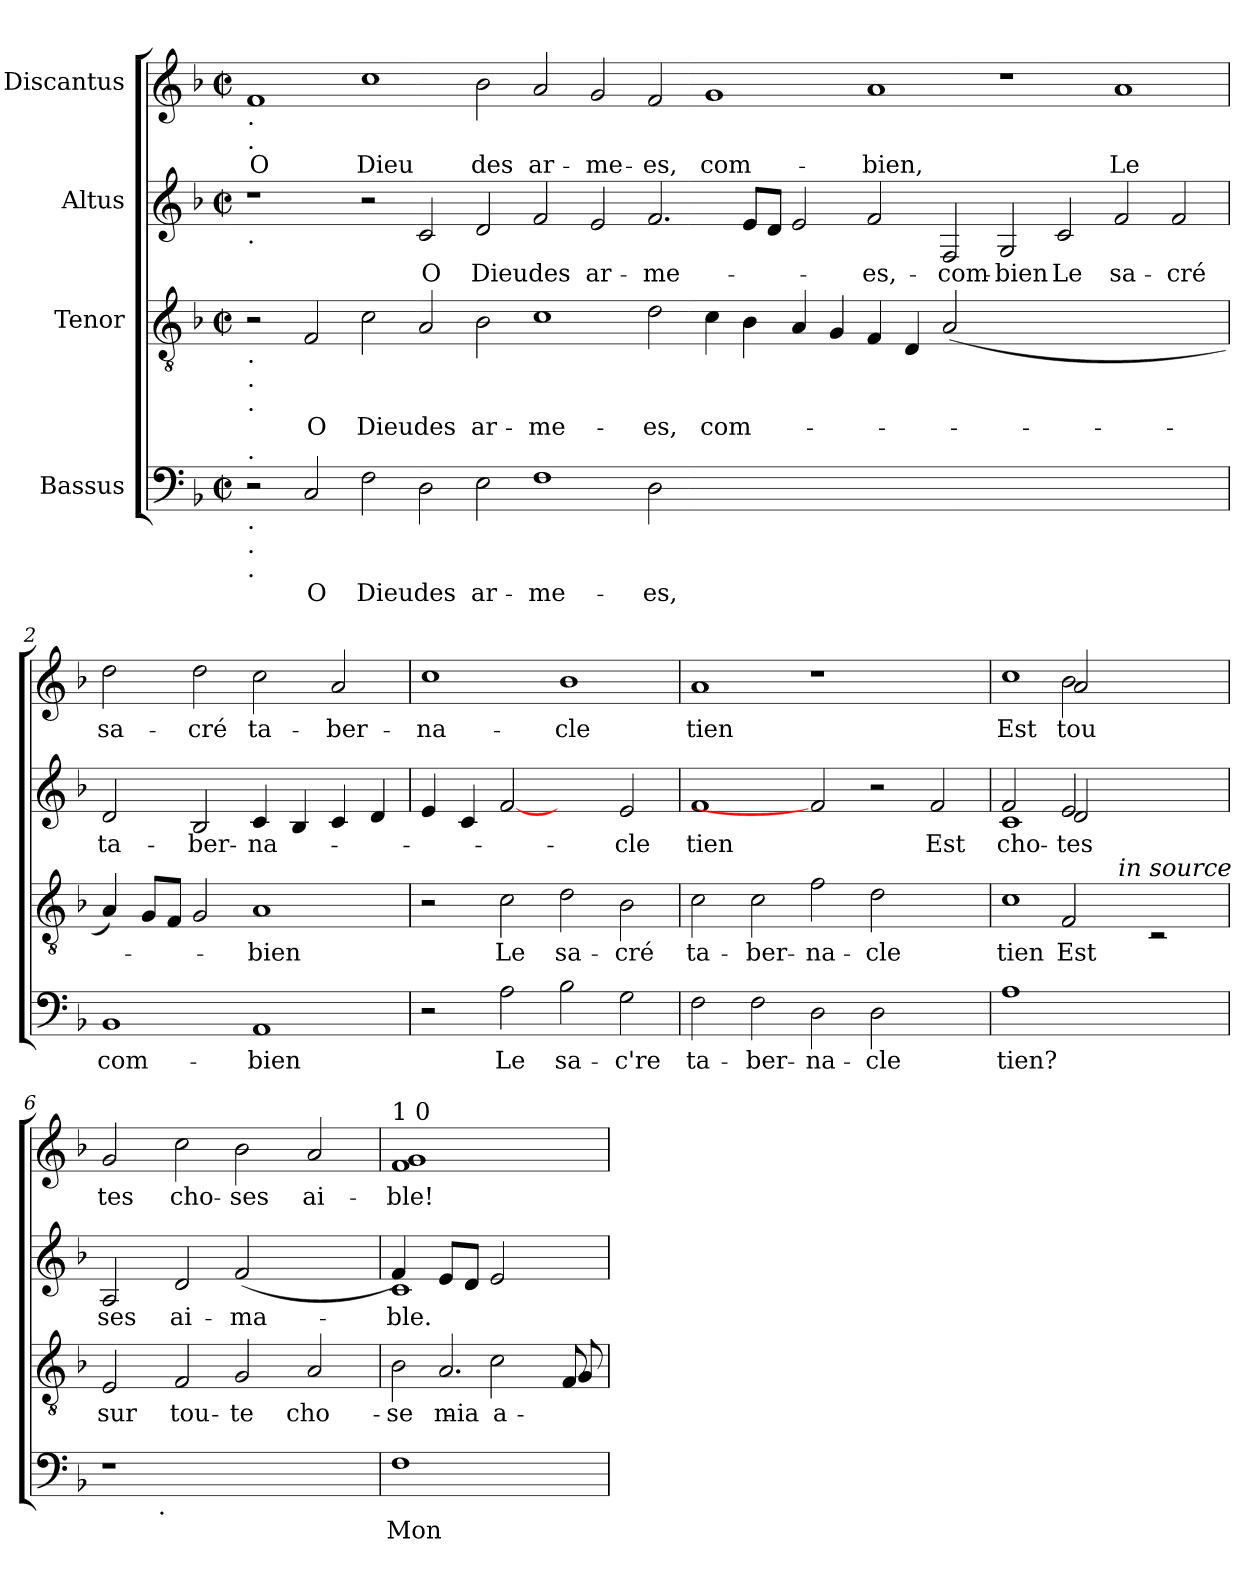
**kern	**text	**kern	**text	**kern	**text	**kern	**text
*part4	*part4	*part3	*part3	*part2	*part2	*part1	*part1
*staff4	*staff4	*staff3	*staff3	*staff2	*staff2	*staff1	*staff1
*I"Bassus	*	*I"Tenor	*	*I"Altus	*	*I"Discantus	*
*clefF4	*	*clefGv2	*	*clefG2	*	*clefG2	*
*k[b-]	*	*k[b-]	*	*k[b-]	*	*k[b-]	*
*F:	*	*F:	*	*F:	*	*F:	*
*M2/2	*	*M2/2	*	*M2/2	*	*M2/2	*
*met(c|)	*	*met(c|)	*	*met(c|)	*	*met(c|)	*
=1	=1	=1	=1	=1	=1	=1	=1
!	!	!	!	!	!	!LO:TX:b:t=.	!
!	!	!	!	!	!	!LO:TX:b:t=.	!
!	!	!	!	!LO:TX:b:t=.	!	!	!
!	!	!LO:TX:b:t=.	!	!	!	!	!
!	!	!LO:TX:b:t=.	!	!	!	!	!
!	!	!LO:TX:b:t=.	!	!	!	!	!
!LO:TX:b:t=.	!	!	!	!	!	!	!
!LO:TX:a:t=.	!	!	!	!	!	!	!
!LO:TX:b:t=.	!	!	!	!	!	!	!
!LO:TX:b:t=.	!	!	!	!	!	!	!
!	!	!	!	!	!	!	!LO:LY:b
2r	.	2r	.	1r	.	1f	O
!	!LO:LY:b	!	!LO:LY:b	!	!	!	!
2C/	O	2F/	O	.	.	.	.
!	!LO:LY:b	!	!LO:LY:b	!	!	!	!LO:LY:b
2F\	Dieu	2c\	Dieu	2r	.	1cc	Dieu
!	!LO:LY:b	!	!LO:LY:b	!	!LO:LY:b	!	!
2D\	des	2A/	des	2c/	O	.	.
!	!LO:LY:b	!	!LO:LY:b	!	!LO:LY:b	!	!LO:LY:b
2E\	ar-	2B-\	ar-	2d/	Dieu	2b-\	des
!	!LO:LY:b	!	!LO:LY:b	!	!LO:LY:b	!	!LO:LY:b
1F	-me-	1c	-me-	2f/	des	2a/	ar-
!	!	!	!	!	!LO:LY:b	!	!LO:LY:b
.	.	.	.	2e/	ar-	2g/	-me-
!	!LO:LY:b	!	!LO:LY:b	!	!LO:LY:b	!	!LO:LY:b
2D\	-es,	2d\	-es,	2.f/	-me-	2f/	-es,
!	!	!	!LO:LY:b	!	!	!	!LO:LY:b
00ryy	.	4c\	com-	.	.	1g	com-
.	.	4B-\	.	8e/L	.	.	.
.	.	.	.	8d/J	.	.	.
.	.	4A/	.	2e/	.	.	.
.	.	4G/	.	.	.	.	.
!	!	!	!	!	!LO:LY:b	!	!LO:LY:b
.	.	4F/	.	2f/	-es,-	1a	-bien,
.	.	4D/	.	.	.	.	.
!	!	!	!	!	!LO:LY:b	!	!
.	.	(<2A/	.	2F/	-com-	.	.
!	!	!	!	!	!LO:LY:b	!	!
.	.	0ryy	.	2G/	-bien	1r	.
!	!	!	!	!	!LO:LY:b	!	!
.	.	.	.	2c/	Le	.	.
!	!	!	!	!	!LO:LY:b	!	!LO:LY:b
.	.	.	.	2f/	sa-	1a	Le
!	!	!	!	!	!LO:LY:b	!	!
.	.	.	.	2f/	-cré	.	.
!!LO:LB:g=z
=2	=2	=2	=2	=2	=2	=2	=2
!	!LO:LY:b	!	!	!	!LO:LY:b	!	!LO:LY:b
1BB-	com-	4A/)	.	2d/	ta-	2dd\	sa-
.	.	8G/L	.	.	.	.	.
.	.	8F/J	.	.	.	.	.
!	!	!	!	!	!LO:LY:b	!	!LO:LY:b
.	.	2G/	.	2B-/	-ber-	2dd\	-cré
!	!LO:LY:b	!	!LO:LY:b	!	!LO:LY:b:rj	!	!LO:LY:b
1AA	-bien	1A	-bien	4c/	-na-	2cc\	ta-
.	.	.	.	4B-/	.	.	.
!	!	!	!	!	!	!	!LO:LY:b
.	.	.	.	4c/	.	2a/	-ber-
.	.	.	.	4d/	.	.	.
=3	=3	=3	=3	=3	=3	=3	=3
!	!	!	!	!	!	!	!LO:LY:b
2r	.	2r	.	4e/	.	1cc	-na-
.	.	.	.	4c/	.	.	.
!	!LO:LY:b	!	!LO:LY:b	!	!	!	!
2A\	Le	2c\	Le	[2f	.	.	.
!	!LO:LY:b	!	!LO:LY:b	!	!	!	!LO:LY:b
2B-\	sa-	2d\	sa-	2ryy	.	1b-	-cle
!	!LO:LY:b:rj	!	!LO:LY:b	!	!LO:LY:b	!	!
2G\	-c're	2B-\	-cré	2e/	-cle	.	.
=4	=4	=4	=4	=4	=4	=4	=4
!	!LO:LY:b	!	!LO:LY:b	!	!LO:LY:b	!	!LO:LY:b
2F\	ta-	2c\	ta-	1f	tien	1a	tien
!	!LO:LY:b	!	!LO:LY:b	!	!	!	!
2F\	-ber-	2c\	-ber-	.	.	.	.
!	!LO:LY:b:rj	!	!LO:LY:b:rj	!	!	!	!
2D\	-na-	2f\	-na-	2f]	.	1r	.
!	!LO:LY:b	!	!LO:LY:b	!	!	!	!
2D\	-cle	2d\	-cle	2r	.	.	.
!	!	!	!	!	!LO:LY:b	!	!
2ryy	.	2ryy	.	2f/	Est	2ryy	.
=5	=5	=5	=5	=5	=5	=5	=5
!	!LO:LY:b	!	!LO:LY:b	!	!LO:LY:b	!	!
*	*	*^	*	*^	*	*	*
*	*	*	*^	*	*	*^	*	*	*
!	!	!	!	!	!	!	!	!	!LO:LY:b	!	!LO:LY:b
*	*	*	*	*	*	*	*	*	*	*^	*
*	*	*	*	*	*	*	*	*	*	*	*^	*
1A	tien?	2ryy	1c	2ryy	tien	2f/	2ryy	1c	cho-	1cc	2ryy	2ryy	Est
!	!	!	!	!	!LO:LY:b	!	!	!	!LO:LY:b	!	!	!	!
!	!	!	!	!	!	!	!	!	!LO:LY:b:rj	!	!	!	!LO:LY:b
!	!	!	!	!	!	!	!	!	!	!	!	!	!LO:LY:b
.	.	4ryy	.	2F/	Est	2e/	2d/	.	-tes	.	2b-\	2a/	tou-
.	.	16ryy	.	.	.	.	.	.	.	.	.	.	.
!	!	!LO:TX:a:i:t=in source	!	!	!	!	!	!	!	!	!	!	!
.	.	2ryy	.	.	.	.	.	.	.	.	.	.	.
2ryy	.	.	2rC	2ryy	.	2ryy	2ryy	2ryy	.	2ryy	2ryy	2ryy	.
.	.	8.ryy	.	.	.	.	.	.	.	.	.	.	.
*	*	*v	*v	*v	*	*	*	*	*	*v	*v	*v	*
*	*	*	*	*v	*v	*v	*	*	*
=6	=6	=6	=6	=6	=6	=6	=6
!	!	!	!LO:LY:b	!	!LO:LY:b	!	!LO:LY:b
*^	*	*	*	*	*	*	*
1r	4..ryy	.	2E/	sur	2A/	-ses	2g/	-tes
!	!LO:TX:b:t=.	!	!	!	!	!	!	!
.	1ryy	.	.	.	.	.	.	.
!	!	!	!	!LO:LY:b	!	!LO:LY:b	!	!LO:LY:b
.	.	.	2F/	tou-	2d/	ai-	2cc\	cho-
!	!	!	!	!LO:LY:b	!	!LO:LY:b	!	!LO:LY:b:rj
1ryy	.	.	2G/	-te	(<2f/	-ma-	2b-\	-ses
.	2ryy	.	.	.	.	.	.	.
!	!	!	!	!LO:LY:b	!	!	!	!LO:LY:b
.	.	.	2A/	cho-	2ryy	.	2a/	ai-
.	16ryy	.	.	.	.	.	.	.
!!LO:LB:g=z
=7	=7	=7	=7	=7	=7	=7	=7	=7
!	!	!	!	!	!	!	!LO:TX:a:t=1 0	!
!	!	!LO:LY:b	!	!LO:LY:b	!	!LO:LY:b	!	!LO:LY:b
*	*	*	*^	*	*^	*	*	*
*	*	*	*	*^	*	*	*	*	*	*
*v	*v	*	*	*	*^	*	*	*	*	*	*
1F	Mon	32ryy	2B-\	4ryy	2..ryy	-se	4f/)	1c	-ble.	1f 1g	-ble!
.	.	2ryy	.	.	.	.	.	.	.	.	.
!	!	!	!	!	!	!LO:LY:b	!	!	!	!	!
.	.	.	.	2.A/	.	-mia-	8e/L	.	.	.	.
.	.	.	.	.	.	.	8d/J	.	.	.	.
!	!	!	!	!	!	!LO:LY:b	!	!	!	!	!
.	.	.	2c\	.	.	a-	2e/	.	.	.	.
.	.	4ryy	.	.	.	.	.	.	.	.	.
.	.	16.ryy	.	.	.	.	.	.	.	.	.
.	.	8F/	.	.	8G/	.	.	.	.	.	.
*	*	*v	*v	*v	*v	*	*	*	*	*	*
*	*	*	*	*v	*v	*	*	*
=	=	=	=	=	=	=	=
*-	*-	*-	*-	*-	*-	*-	*-
